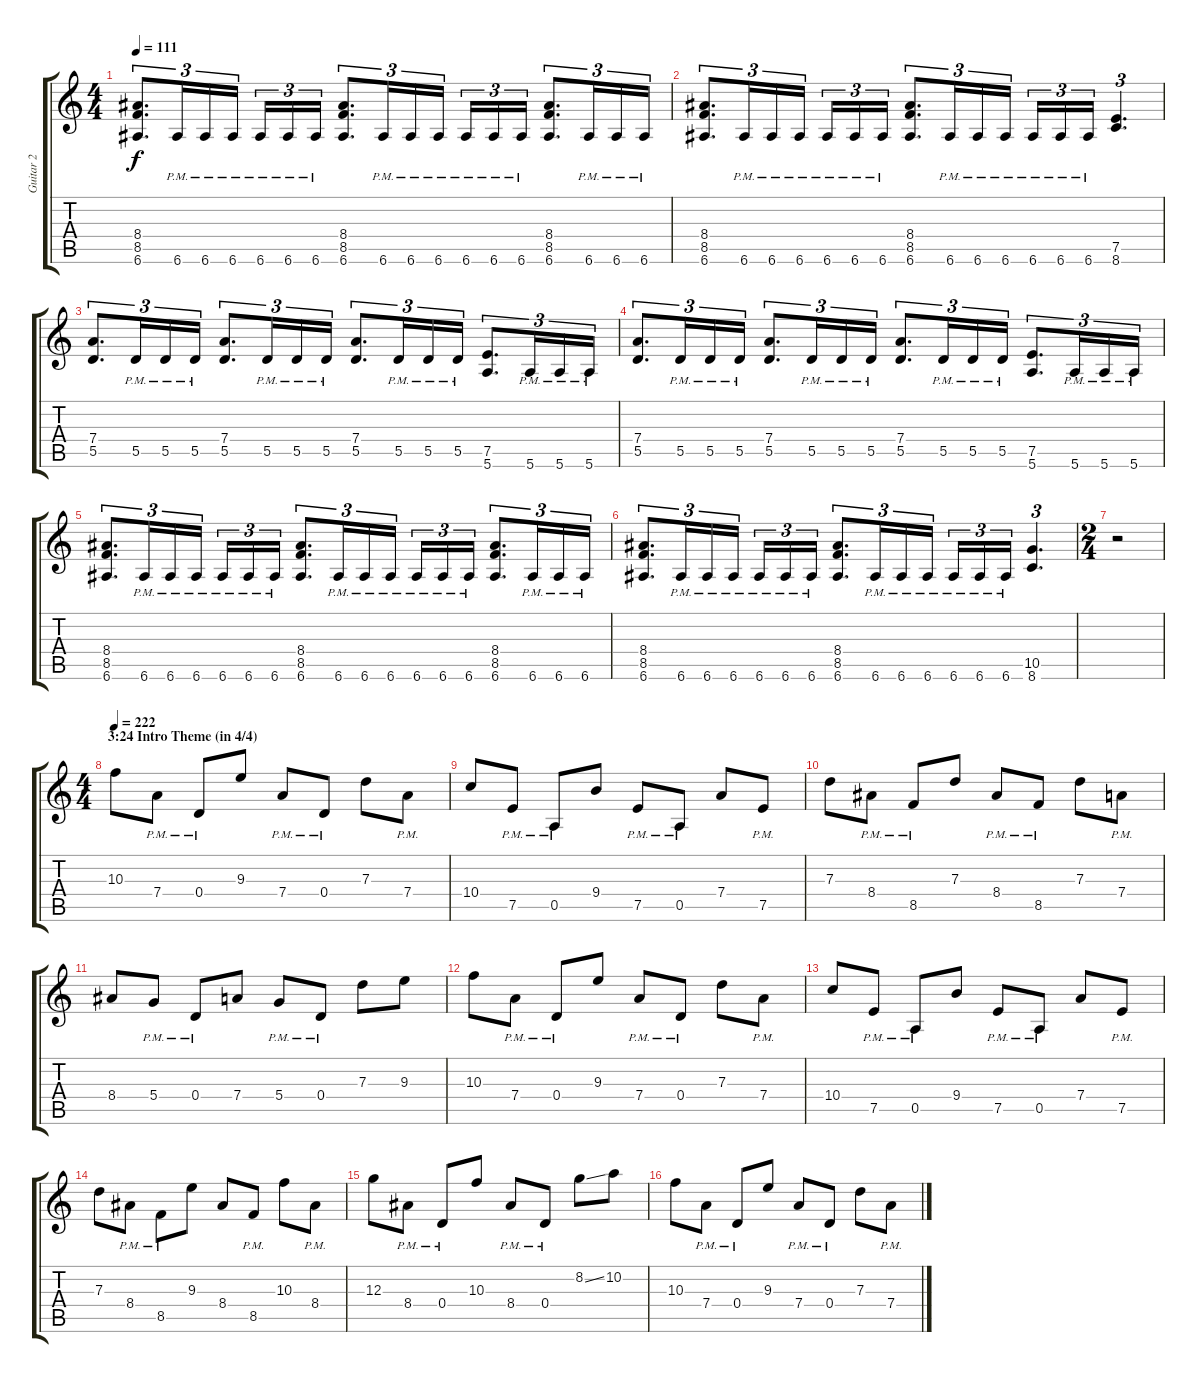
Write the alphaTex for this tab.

\track ("Guitar 2" "Guitar 2") {instrument distortionguitar}
\staff {score tabs}
\tuning (E4 B3 G3 D3 A2 E2) {hide}
\ts (4 4)
\tempo 111
\clef g2
\ks c
(8.4 8.5 6.6).8{d tu (3 2) dy f} 6.6{pm}.16{tu (3 2)} 6.6{pm}.16{tu (3 2)} 6.6{pm}.16{tu (3 2)} 6.6{pm}.16{tu (3 2)} 6.6{pm}.16{tu (3 2)} 6.6{pm}.16{tu (3 2)} (8.4 8.5 6.6).8{d tu (3 2)} 6.6{pm}.16{tu (3 2)} 6.6{pm}.16{tu (3 2)} 6.6{pm}.16{tu (3 2)} 6.6{pm}.16{tu (3 2)} 6.6{pm}.16{tu (3 2)} 6.6{pm}.16{tu (3 2)} (8.4 8.5 6.6).8{d tu (3 2)} 6.6{pm}.16{tu (3 2)} 6.6{pm}.16{tu (3 2)} 6.6{pm}.16{tu (3 2)} |
(8.4 8.5 6.6).8{d tu (3 2)} 6.6{pm}.16{tu (3 2)} 6.6{pm}.16{tu (3 2)} 6.6{pm}.16{tu (3 2)} 6.6{pm}.16{tu (3 2)} 6.6{pm}.16{tu (3 2)} 6.6{pm}.16{tu (3 2)} (8.4 8.5 6.6).8{d tu (3 2)} 6.6{pm}.16{tu (3 2)} 6.6{pm}.16{tu (3 2)} 6.6{pm}.16{tu (3 2)} 6.6{pm}.16{tu (3 2)} 6.6{pm}.16{tu (3 2)} 6.6{pm}.16{tu (3 2)} (7.5 8.6).4{d tu (3 2)} |
(7.4 5.5).8{d tu (3 2)} 5.5{pm}.16{tu (3 2)} 5.5{pm}.16{tu (3 2)} 5.5{pm}.16{tu (3 2)} (7.4 5.5).8{d tu (3 2)} 5.5{pm}.16{tu (3 2)} 5.5{pm}.16{tu (3 2)} 5.5{pm}.16{tu (3 2)} (7.4 5.5).8{d tu (3 2)} 5.5{pm}.16{tu (3 2)} 5.5{pm}.16{tu (3 2)} 5.5{pm}.16{tu (3 2)} (7.5 5.6).8{d tu (3 2)} 5.6{pm}.16{tu (3 2)} 5.6{pm}.16{tu (3 2)} 5.6{pm}.16{tu (3 2)} |
(7.4 5.5).8{d tu (3 2)} 5.5{pm}.16{tu (3 2)} 5.5{pm}.16{tu (3 2)} 5.5{pm}.16{tu (3 2)} (7.4 5.5).8{d tu (3 2)} 5.5{pm}.16{tu (3 2)} 5.5{pm}.16{tu (3 2)} 5.5{pm}.16{tu (3 2)} (7.4 5.5).8{d tu (3 2)} 5.5{pm}.16{tu (3 2)} 5.5{pm}.16{tu (3 2)} 5.5{pm}.16{tu (3 2)} (7.5 5.6).8{d tu (3 2)} 5.6{pm}.16{tu (3 2)} 5.6{pm}.16{tu (3 2)} 5.6{pm}.16{tu (3 2)} |
(8.4 8.5 6.6).8{d tu (3 2)} 6.6{pm}.16{tu (3 2)} 6.6{pm}.16{tu (3 2)} 6.6{pm}.16{tu (3 2)} 6.6{pm}.16{tu (3 2)} 6.6{pm}.16{tu (3 2)} 6.6{pm}.16{tu (3 2)} (8.4 8.5 6.6).8{d tu (3 2)} 6.6{pm}.16{tu (3 2)} 6.6{pm}.16{tu (3 2)} 6.6{pm}.16{tu (3 2)} 6.6{pm}.16{tu (3 2)} 6.6{pm}.16{tu (3 2)} 6.6{pm}.16{tu (3 2)} (8.4 8.5 6.6).8{d tu (3 2)} 6.6{pm}.16{tu (3 2)} 6.6{pm}.16{tu (3 2)} 6.6{pm}.16{tu (3 2)} |
(8.4 8.5 6.6).8{d tu (3 2)} 6.6{pm}.16{tu (3 2)} 6.6{pm}.16{tu (3 2)} 6.6{pm}.16{tu (3 2)} 6.6{pm}.16{tu (3 2)} 6.6{pm}.16{tu (3 2)} 6.6{pm}.16{tu (3 2)} (8.4 8.5 6.6).8{d tu (3 2)} 6.6{pm}.16{tu (3 2)} 6.6{pm}.16{tu (3 2)} 6.6{pm}.16{tu (3 2)} 6.6{pm}.16{tu (3 2)} 6.6{pm}.16{tu (3 2)} 6.6{pm}.16{tu (3 2)} (10.5 8.6).4{d tu (3 2)} |
\ts (2 4)
r.2 |
\ts (4 4)
\section ("" "3:24 Intro Theme (in 4/4)")
\tempo 222
10.3.8 7.4{pm}.8 0.4{pm}.8 9.3.8 7.4{pm}.8 0.4{pm}.8 7.3.8 7.4{pm}.8 |
10.4.8 7.5{pm}.8 0.5{pm}.8 9.4.8 7.5{pm}.8 0.5{pm}.8 7.4.8 7.5{pm}.8 |
7.3.8 8.4{pm}.8 8.5{pm}.8 7.3.8 8.4{pm}.8 8.5{pm}.8 7.3.8 7.4{pm}.8 |
8.4.8 5.4{pm}.8 0.4{pm}.8 7.4.8 5.4{pm}.8 0.4{pm}.8 7.3.8 9.3.8 |
10.3.8 7.4{pm}.8 0.4{pm}.8 9.3.8 7.4{pm}.8 0.4{pm}.8 7.3.8 7.4{pm}.8 |
10.4.8 7.5{pm}.8 0.5{pm}.8 9.4.8 7.5{pm}.8 0.5{pm}.8 7.4.8 7.5{pm}.8 |
7.3.8 8.4{pm}.8 8.5{pm}.8 9.3.8 8.4.8 8.5{pm}.8 10.3.8 8.4{pm}.8 |
12.3.8 8.4{pm}.8 0.4{pm}.8 10.3.8 8.4{pm}.8 0.4{pm}.8 8.2{ss}.8 10.2.8 |
10.3.8 7.4{pm}.8 0.4{pm}.8 9.3.8 7.4{pm}.8 0.4{pm}.8 7.3.8 7.4{pm}.8
